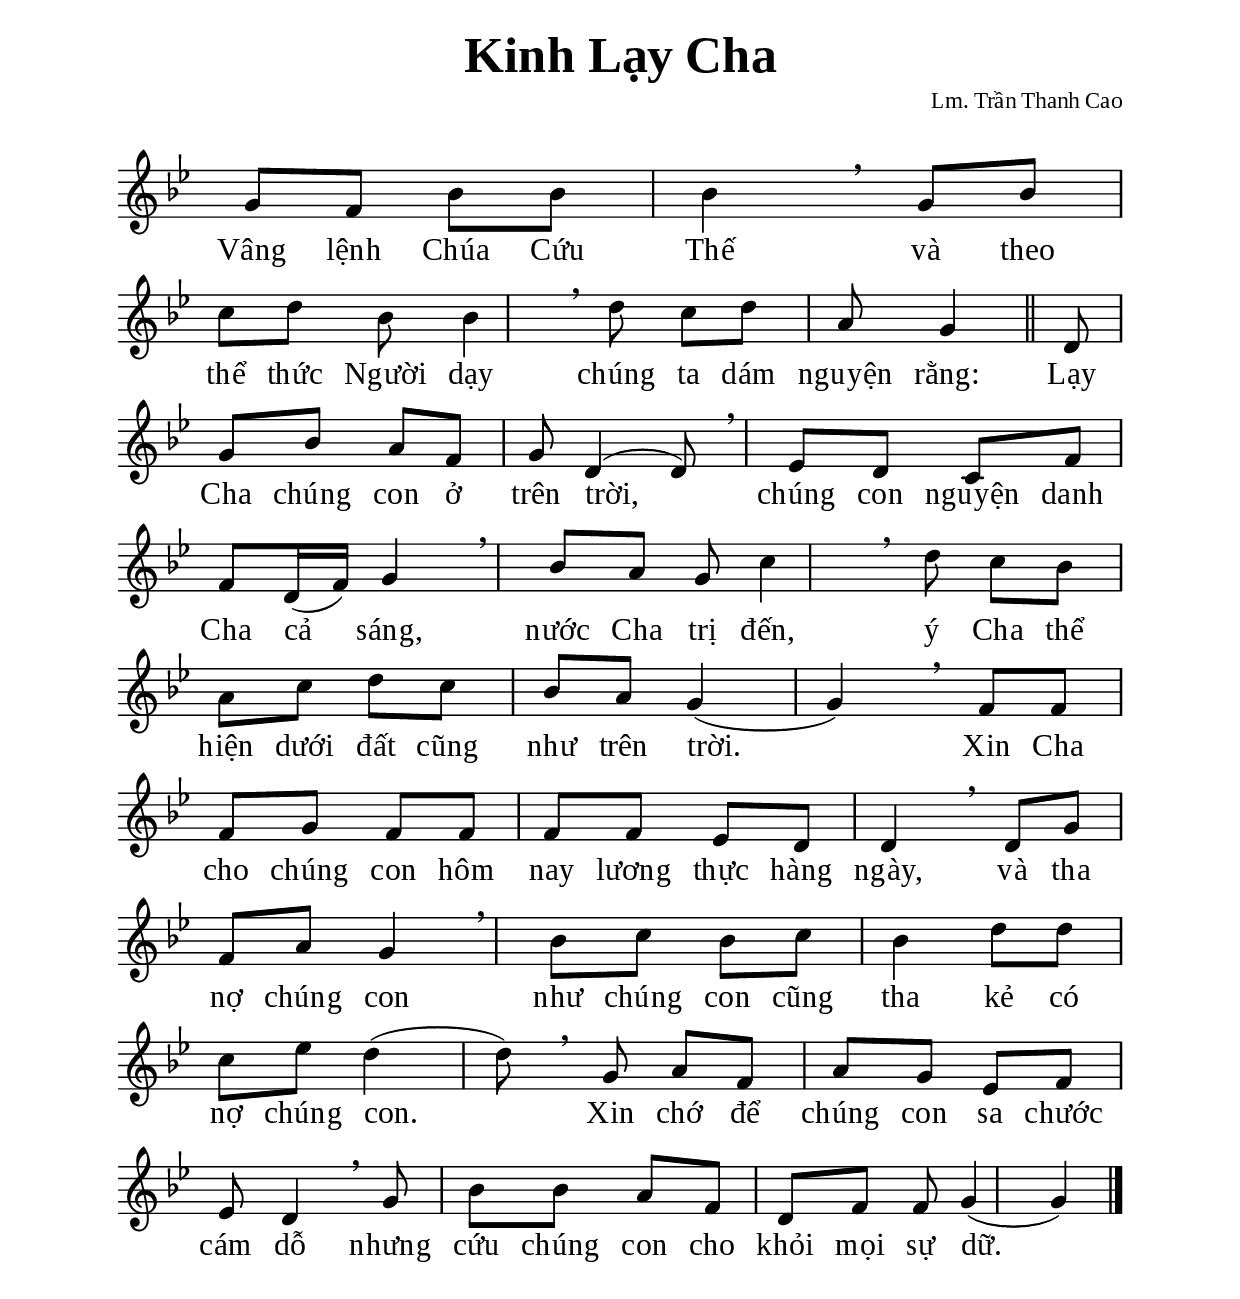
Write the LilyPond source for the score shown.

% Cài đặt chung
\version "2.20.0"
\include "english.ly"

\header {
  title = \markup { \fontsize #3 "Kinh Lạy Cha" }
  poet = " "
  composer = "Lm. Trần Thanh Cao"
  arranger = " "
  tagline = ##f
}

\paper {
  #(set-paper-size "a4")
  top-margin = 10\mm
  bottom-margin = 10\mm
  left-margin = 20\mm
  right-margin = 20\mm
  indent = #0
  #(define fonts
    (make-pango-font-tree
      "Liberation Serif"
      "Liberation Serif"
      "Liberation Serif"
      (/ 20 20)))
  page-count = #1
}

% Nhạc phiên khúc
nhacPhienKhucMot = \relative c'' {
  g8 f bf bf bf4 \breathe
  g8 bf c d bf bf4 \breathe
  d8 c d a g4 \bar "||"
  d8 g bf a f g d4 ^(d8) \breathe
  ef d c f f d16 (f) g4 \breathe
  bf8 a g c4 \breathe
  d8 c bf a c d c bf a g4 (g) \breathe
  f8 f f g f f f f ef d d4 \breathe
  d8 g f a g4 \breathe
  bf8 c bf c bf4 d8 d c ef d4 (d8) \breathe
  g,8 a f a g ef f ef d4 \breathe
  g8 bf bf a f d f f g4 (g) \bar "|."
}

% Lời phiên khúc
loiPhienKhucMot = \lyricmode {
  Vâng lệnh Chúa Cứu Thế và theo thể thức Người dạy
  chúng ta dám nguyện rằng:
  Lạy Cha chúng con ở trên trời,
  chúng con nguyện danh Cha cả sáng,
  nước Cha trị đến,
  ý Cha thể hiện dưới đất cũng như trên trời.
  Xin Cha cho chúng con hôm nay lương thực hàng ngày,
  và tha nợ chúng con
  như chúng con cũng tha kẻ có nợ chúng con.
  Xin chớ để chúng con sa chước cám dỗ
  nhưng cứu chúng con cho khỏi mọi sự dữ.
}


% Dàn trang
\score {
  \new ChoirStaff <<
    \new Staff = phienKhuc \with {
        \magnifyStaff #(magstep +1)
      }
      <<
      \new Voice = beSop {
        \key bf \major \time 2/4 \nhacPhienKhucMot
      }
    >>
    \new Lyrics \lyricsto beSop \loiPhienKhucMot
  >>
  \layout {
    \override Staff.TimeSignature.transparent = ##t
    \override Lyrics.LyricText.font-size = #+3
    \override Lyrics.LyricSpace.minimum-distance = #2.0
    \override Score.BarNumber.break-visibility = ##(#f #f #f)
    \override Score.SpacingSpanner.uniform-stretching = ##t
    \set Score.barAlways = ##t
    \set Score.defaultBarType = ""
  } 
}
